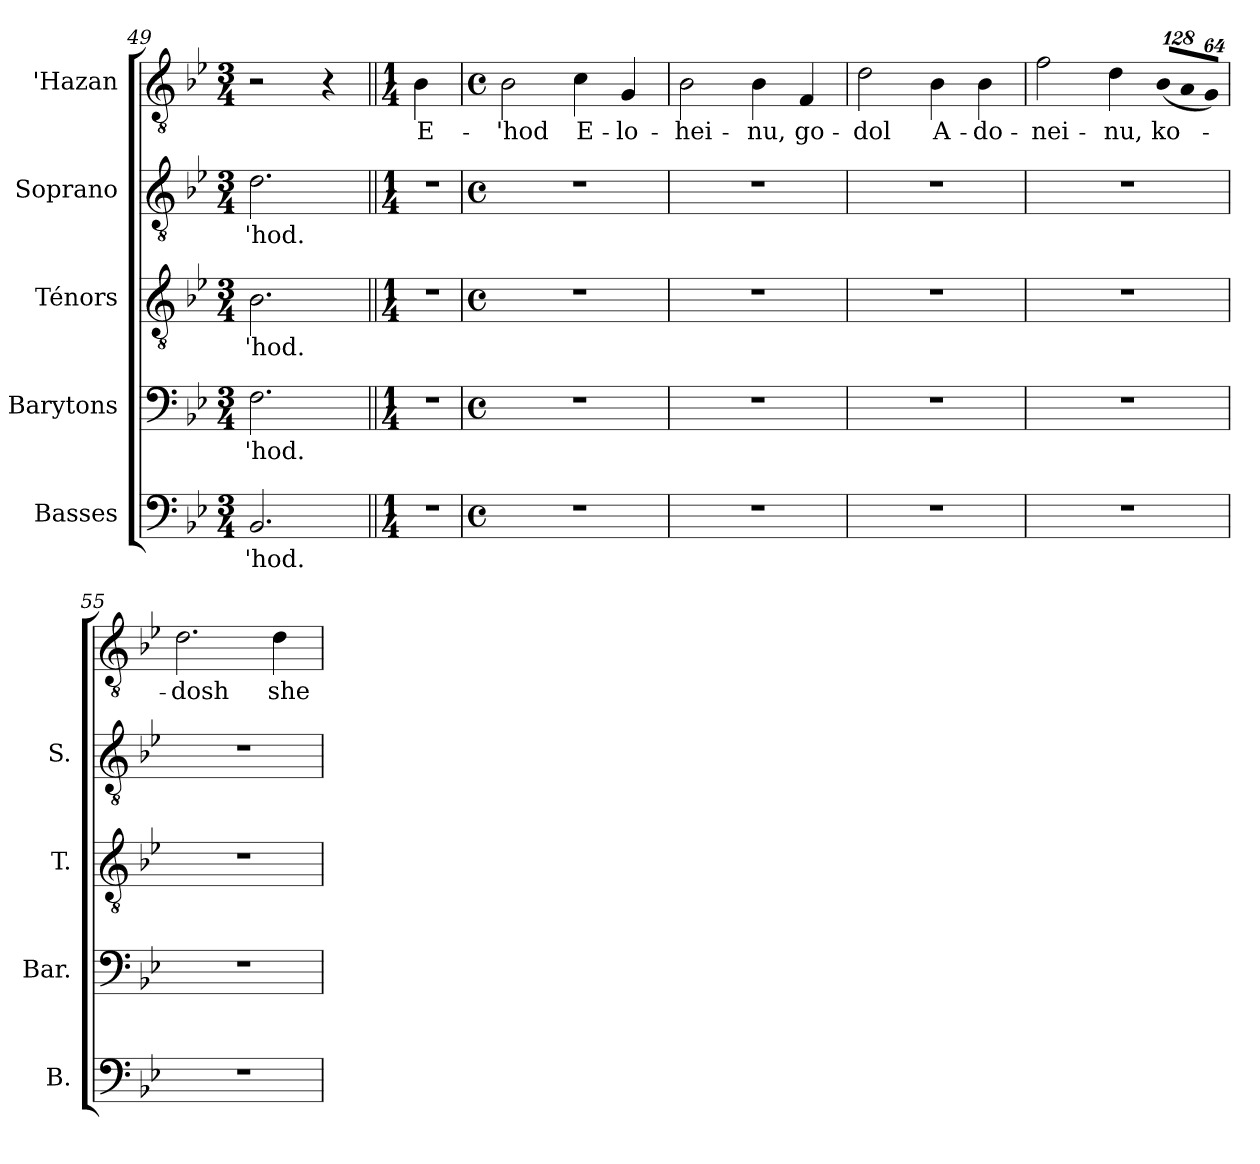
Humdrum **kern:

**kern	**text	**kern	**text	**kern	**text	**kern	**text	**kern	**text
*part5	*part5	*part4	*part4	*part3	*part3	*part2	*part2	*part1	*part1
*staff5	*staff5	*staff4	*staff4	*staff3	*staff3	*staff2	*staff2	*staff1	*staff1
*I"Basses	*	*I"Barytons	*	*I"Ténors	*	*I"Soprano	*	*I"'Hazan	*
*I'B.	*	*I'Bar.	*	*I'T.	*	*I'S.	*	*I''H.	*
*clefF4	*	*clefF4	*	*clefGv2	*	*clefGv2	*	*clefGv2	*
*	*	*	*	*ITrd7c12	*	*ITrd7c12	*	*ITrd7c12	*
*k[b-e-]	*	*k[b-e-]	*	*k[b-e-]	*	*k[b-e-]	*	*k[b-e-]	*
*B-:	*	*B-:	*	*B-:	*	*B-:	*	*B-:	*
*M3/4	*	*M3/4	*	*M3/4	*	*M3/4	*	*M3/4	*
=49	=49	=49	=49	=49	=49	=49	=49	=49	=49
!	!LO:LY:b:color=#000000	!	!	!	!	!	!	!	!
!	!	!	!LO:LY:b:color=#000000	!	!	!	!	!	!
!	!	!	!	!	!LO:LY:b:color=#000000	!	!	!	!
!	!	!	!	!	!	!	!LO:LY:b:color=#000000	!	!
2.BB-i/	-'hod.	2.Fi\	-'hod.	2.BB-i\	-'hod.	2.Di\	-'hod.	2r	.
.	.	.	.	.	.	.	.	4r	.
!!LO:PB:g=z
=50||	=50||	=50||	=50||	=50||	=50||	=50||	=50||	=50||	=50||
*M1/4	*	*M1/4	*	*M1/4	*	*M1/4	*	*M1/4	*
!	!	!	!	!	!	!	!	!	!LO:LY:b:color=#000000
4r	.	4r	.	4r	.	4r	.	4BB-i\	E-
=51	=51	=51	=51	=51	=51	=51	=51	=51	=51
*M4/4	*	*M4/4	*	*M4/4	*	*M4/4	*	*M4/4	*
*met(c)	*	*met(c)	*	*met(c)	*	*met(c)	*	*met(c)	*
!	!	!	!	!	!	!	!	!	!LO:LY:b:color=#000000
1r	.	1r	.	1r	.	1r	.	2BB-i\	-'hod
!	!	!	!	!	!	!	!	!	!LO:LY:b:color=#000000
.	.	.	.	.	.	.	.	4Ci\	E-
!	!	!	!	!	!	!	!	!	!LO:LY:b:color=#000000
.	.	.	.	.	.	.	.	4GGi/	-lo-
=52	=52	=52	=52	=52	=52	=52	=52	=52	=52
!	!	!	!	!	!	!	!	!	!LO:LY:b:color=#000000
1r	.	1r	.	1r	.	1r	.	2BB-i\	-hei-
!	!	!	!	!	!	!	!	!	!LO:LY:b:color=#000000
.	.	.	.	.	.	.	.	4BB-i\	-nu,
!	!	!	!	!	!	!	!	!	!LO:LY:b:color=#000000
.	.	.	.	.	.	.	.	4FFi/	go-
=53	=53	=53	=53	=53	=53	=53	=53	=53	=53
!	!	!	!	!	!	!	!	!	!LO:LY:b:color=#000000
1r	.	1r	.	1r	.	1r	.	2Di\	-dol
!	!	!	!	!	!	!	!	!	!LO:LY:b:color=#000000
.	.	.	.	.	.	.	.	4BB-i\	A-
!	!	!	!	!	!	!	!	!	!LO:LY:b:color=#000000
.	.	.	.	.	.	.	.	4BB-i\	-do-
=54	=54	=54	=54	=54	=54	=54	=54	=54	=54
!	!	!	!	!	!	!	!	!	!LO:LY:b:color=#000000
1r	.	1r	.	1r	.	1r	.	2Fi\	-nei-
!	!	!	!	!	!	!	!	!	!LO:LY:b:color=#000000
.	.	.	.	.	.	.	.	4Di\	-nu,
*	*	*	*	*	*	*	*	*Xbrackettup	*
!	!	!	!	!	!	!	!	!LO:N:vis=8	!
!	!	!	!	!	!	!	!	!	!LO:LY:b:color=#000000
.	.	.	.	.	.	.	.	(1024%85BB-i/L	ko-
!	!	!	!	!	!	!	!	!LO:N:vis=8	!
.	.	.	.	.	.	.	.	1024%85AAi/	.
!	!	!	!	!	!	!	!	!LO:N:vis=8	!
.	.	.	.	.	.	.	.	512%43GGi/J)	.
=55	=55	=55	=55	=55	=55	=55	=55	=55	=55
!	!	!	!	!	!	!	!	!	!LO:LY:b:color=#000000
1r	.	1r	.	1r	.	1r	.	2.Di\	-dosh
!	!	!	!	!	!	!	!	!	!LO:LY:b:color=#000000
.	.	.	.	.	.	.	.	4Di\	she-
=	=	=	=	=	=	=	=	=	=
*-	*-	*-	*-	*-	*-	*-	*-	*-	*-
